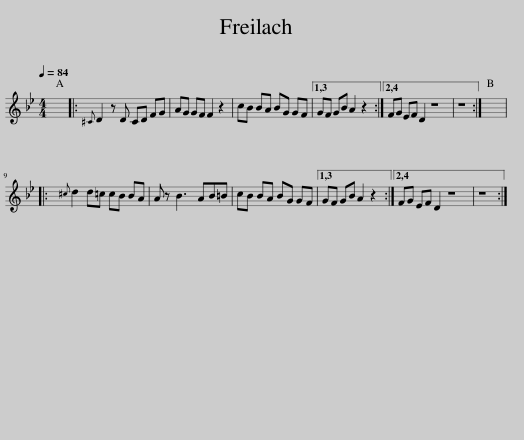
X:1
L:1/8
Q:1/4=84
M:4/4
I:linebreak $
K:Bb
V:1 treble
V:1
 x8 |:{^C} D2 z D CD FG | AG GF F2 z2 | cB BA BG GF |1,3 GF GB A2 z2 :|2,4 %5
 FG EF D2 z8 | z8 :| x8 |:${^c} d2 d=c cB BA | A z B3 AB=B | %10
 cB BA BG GF |1,3 GF GB A2 z2 :|2,4 FG EF D2 z8 | z8 :| %14
